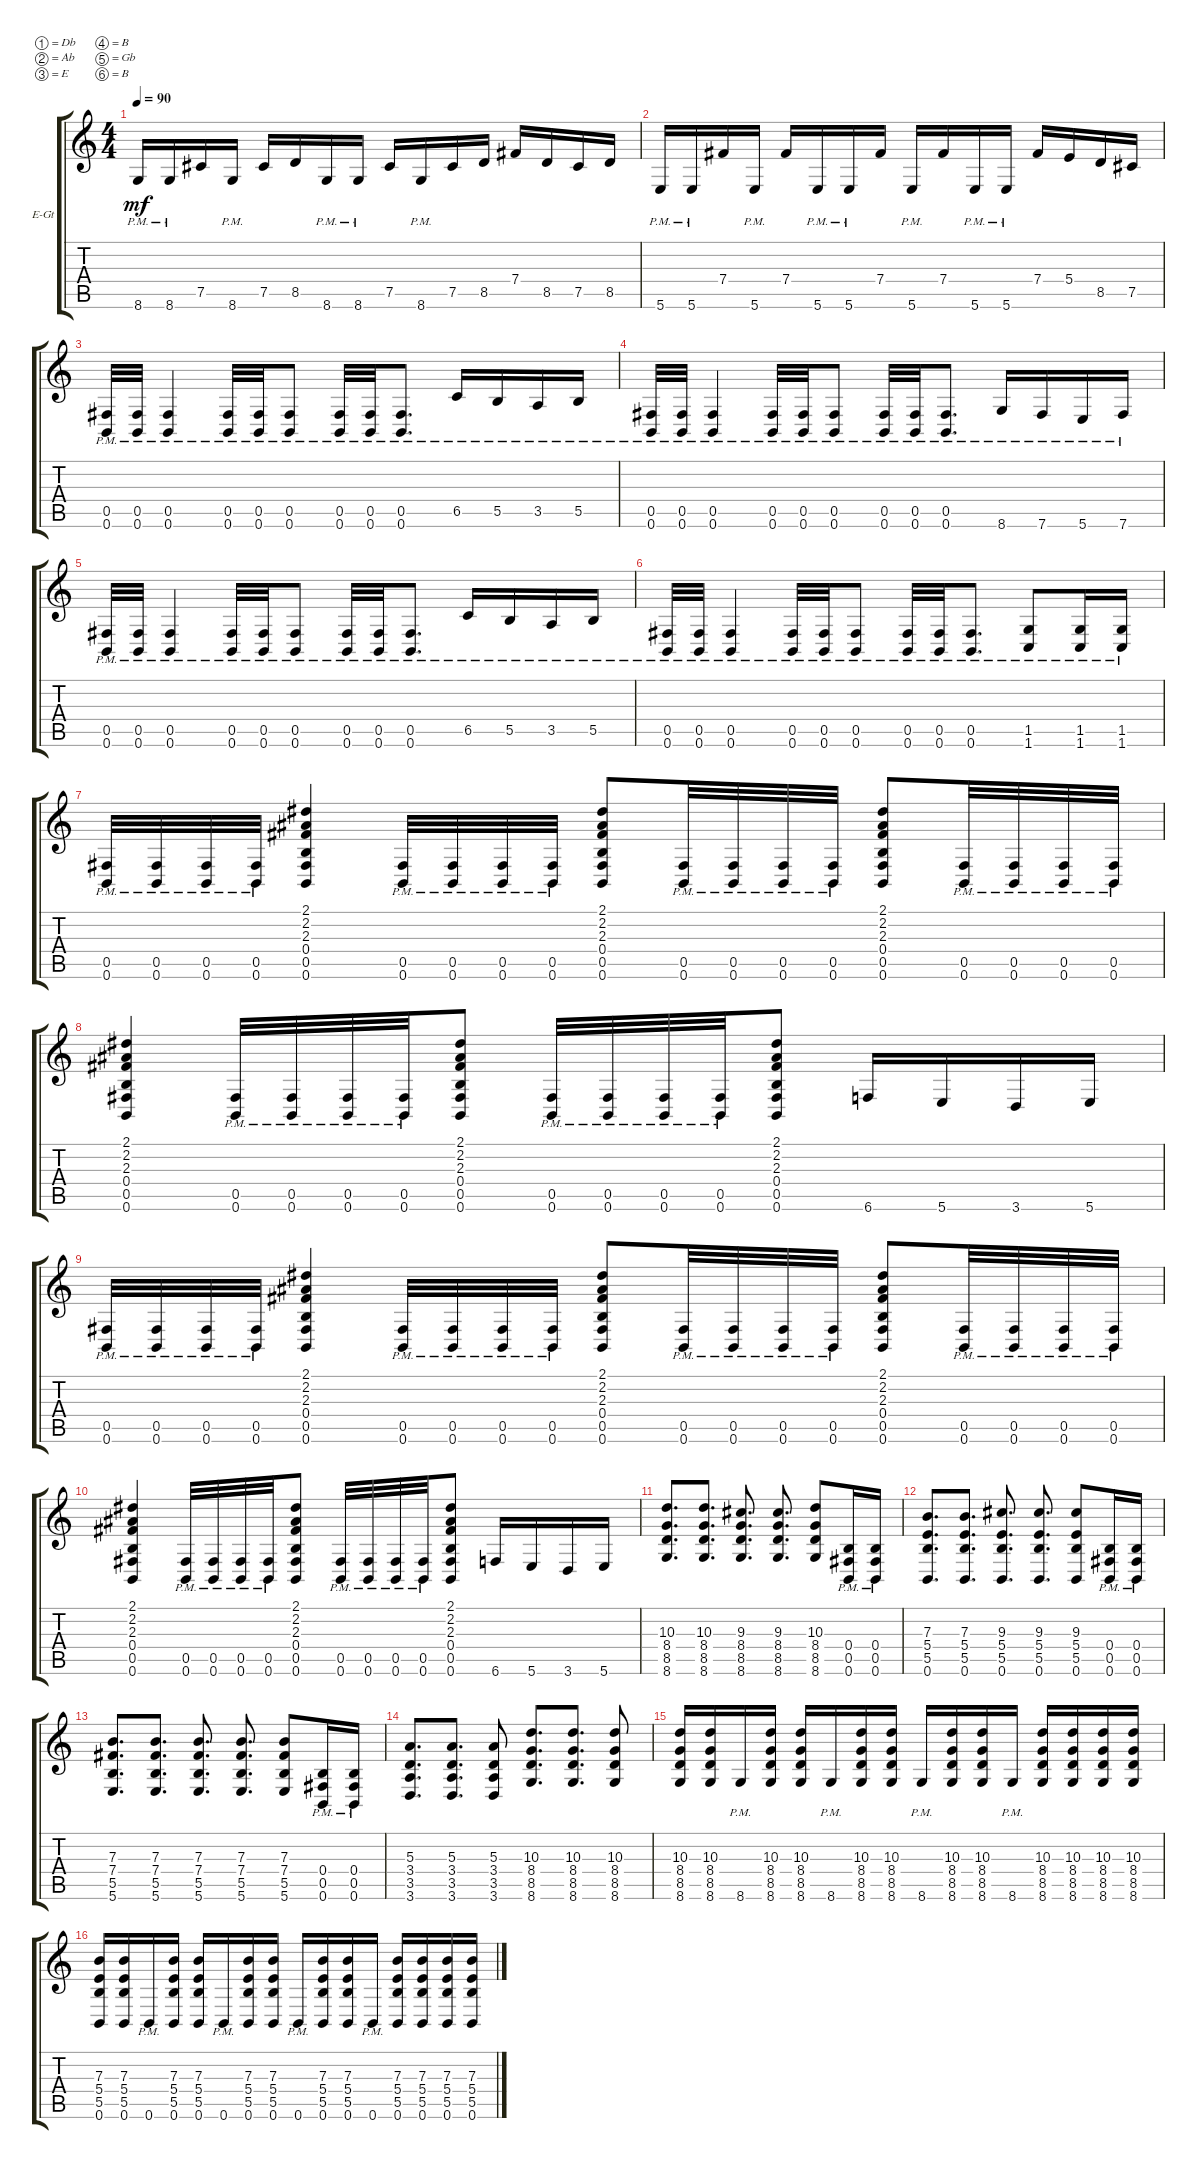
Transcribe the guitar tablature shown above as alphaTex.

\defaultSystemsLayout 4
\bracketExtendMode groupsimilarinstruments
\firstSystemTrackNameOrientation horizontal
\otherSystemsTrackNameOrientation horizontal
\track ("Electric Guitar" "E-Gt") {instrument distortionguitar}
\staff {score tabs}
\tuning (Db4 Ab3 E3 B2 Gb2 B1)
\ts (4 4)
\tempo 90
\clef g2
\ks c
8.6{pm}.16{dy mf} 8.6{pm}.16 7.5.16 8.6{pm}.16 7.5.16 8.5.16 8.6{pm}.16 8.6{pm}.16 7.5.16 8.6{pm}.16 7.5.16 8.5.16 7.4.16 8.5.16 7.5.16 8.5.16 |
5.6{pm}.16 5.6{pm}.16 7.4.16 5.6{pm}.16 7.4.16 5.6{pm}.16 5.6{pm}.16 7.4.16 5.6{pm}.16 7.4.16 5.6{pm}.16 5.6{pm}.16 7.4.16 5.4.16 8.5.16 7.5.16 |
(0.6{pm} 0.5{pm}).32 (0.6{pm} 0.5{pm}).32 (0.6{pm} 0.5{pm}).4 (0.6{pm} 0.5{pm}).32 (0.6{pm} 0.5{pm}).32 (0.6{pm} 0.5{pm}).8 (0.6{pm} 0.5{pm}).32 (0.6{pm} 0.5{pm}).32 (0.6{pm} 0.5{pm}).8{d} 6.5{pm}.16 5.5{pm}.16 3.5{pm}.16 5.5{pm}.16 |
(0.6{pm} 0.5{pm}).32 (0.6{pm} 0.5{pm}).32 (0.6{pm} 0.5{pm}).4 (0.6{pm} 0.5{pm}).32 (0.6{pm} 0.5{pm}).32 (0.6{pm} 0.5{pm}).8 (0.6{pm} 0.5{pm}).32 (0.6{pm} 0.5{pm}).32 (0.6{pm} 0.5{pm}).8{d} 8.6{pm}.16 7.6{pm}.16 5.6{pm}.16 7.6{pm}.16 |
(0.6{pm} 0.5{pm}).32 (0.6{pm} 0.5{pm}).32 (0.6{pm} 0.5{pm}).4 (0.6{pm} 0.5{pm}).32 (0.6{pm} 0.5{pm}).32 (0.6{pm} 0.5{pm}).8 (0.6{pm} 0.5{pm}).32 (0.6{pm} 0.5{pm}).32 (0.6{pm} 0.5{pm}).8{d} 6.5{pm}.16 5.5{pm}.16 3.5{pm}.16 5.5{pm}.16 |
(0.6{pm} 0.5{pm}).32 (0.6{pm} 0.5{pm}).32 (0.6{pm} 0.5{pm}).4 (0.6{pm} 0.5{pm}).32 (0.6{pm} 0.5{pm}).32 (0.6{pm} 0.5{pm}).8 (0.6{pm} 0.5{pm}).32 (0.6{pm} 0.5{pm}).32 (0.6{pm} 0.5{pm}).8{d} (1.5{pm} 1.6{pm}).8 (1.5{pm} 1.6{pm}).16 (1.5{pm} 1.6{pm}).16 |
(0.6{pm} 0.5{pm}).32 (0.6{pm} 0.5{pm}).32 (0.6{pm} 0.5{pm}).32 (0.5{pm} 0.6{pm}).32 (0.6 0.5 0.4 2.3 2.2 2.1).4 (0.6{pm} 0.5{pm}).32 (0.6{pm} 0.5{pm}).32 (0.6{pm} 0.5{pm}).32 (0.5{pm} 0.6{pm}).32 (0.6 0.5 0.4 2.3 2.2 2.1).8 (0.6{pm} 0.5{pm}).32 (0.6{pm} 0.5{pm}).32 (0.6{pm} 0.5{pm}).32 (0.5{pm} 0.6{pm}).32 (0.6 0.5 0.4 2.3 2.2 2.1).8 (0.6{pm} 0.5{pm}).32 (0.6{pm} 0.5{pm}).32 (0.6{pm} 0.5{pm}).32 (0.5{pm} 0.6{pm}).32 |
(0.6 0.5 0.4 2.3 2.2 2.1).4 (0.6{pm} 0.5{pm}).32 (0.6{pm} 0.5{pm}).32 (0.6{pm} 0.5{pm}).32 (0.5{pm} 0.6{pm}).32 (0.6 0.5 0.4 2.3 2.2 2.1).8 (0.6{pm} 0.5{pm}).32 (0.6{pm} 0.5{pm}).32 (0.6{pm} 0.5{pm}).32 (0.5{pm} 0.6{pm}).32 (0.6 0.5 0.4 2.3 2.2 2.1).8 6.6.16 5.6.16 3.6.16 5.6.16 |
(0.6{pm} 0.5{pm}).32 (0.6{pm} 0.5{pm}).32 (0.6{pm} 0.5{pm}).32 (0.5{pm} 0.6{pm}).32 (0.6 0.5 0.4 2.3 2.2 2.1).4 (0.6{pm} 0.5{pm}).32 (0.6{pm} 0.5{pm}).32 (0.6{pm} 0.5{pm}).32 (0.5{pm} 0.6{pm}).32 (0.6 0.5 0.4 2.3 2.2 2.1).8 (0.6{pm} 0.5{pm}).32 (0.6{pm} 0.5{pm}).32 (0.6{pm} 0.5{pm}).32 (0.5{pm} 0.6{pm}).32 (0.6 0.5 0.4 2.3 2.2 2.1).8 (0.6{pm} 0.5{pm}).32 (0.6{pm} 0.5{pm}).32 (0.6{pm} 0.5{pm}).32 (0.5{pm} 0.6{pm}).32 |
(0.6 0.5 0.4 2.3 2.2 2.1).4 (0.6{pm} 0.5{pm}).32 (0.6{pm} 0.5{pm}).32 (0.6{pm} 0.5{pm}).32 (0.5{pm} 0.6{pm}).32 (0.6 0.5 0.4 2.3 2.2 2.1).8 (0.6{pm} 0.5{pm}).32 (0.6{pm} 0.5{pm}).32 (0.6{pm} 0.5{pm}).32 (0.5{pm} 0.6{pm}).32 (0.6 0.5 0.4 2.3 2.2 2.1).8 6.6.16 5.6.16 3.6.16 5.6.16 |
(8.6 8.5 8.4 10.3).8{d} (8.6 8.5 8.4 10.3).8{d} (8.6 8.5 8.4 9.3).8{d} (8.6 8.5 8.4 9.3).8{d} (8.6 8.5 8.4 10.3).8 (0.6{pm} 0.5{pm} 0.4{pm}).16 (0.6{pm} 0.5{pm} 0.4{pm}).16 |
(5.5 5.4 7.3 0.6).8{d} (0.6 5.5 5.4 7.3).8{d} (0.6 5.5 5.4 9.3).8{d} (0.6 5.4 5.5 9.3).8{d} (5.5 0.6 5.4 9.3).8 (0.6{pm} 0.5{pm} 0.4{pm}).16 (0.6{pm} 0.5{pm} 0.4{pm}).16 |
(5.6 5.5 7.4 7.3).8{d} (5.6 5.5 7.4 7.3).8{d} (5.6 5.5 7.4 7.3).8{d} (5.6 5.5 7.4 7.3).8{d} (5.6 5.5 7.4 7.3).8 (0.5{pm} 0.4{pm} 0.6{pm}).16 (0.4{pm} 0.5{pm} 0.6{pm}).16 |
(3.6 3.5 3.4 5.3).8{d} (3.6 3.5 3.4 5.3).8{d} (3.6 3.5 3.4 5.3).8 (8.6 8.5 8.4 10.3).8{d} (8.6 8.5 8.4 10.3).8{d} (8.6 8.5 8.4 10.3).8 |
(8.6 8.5 8.4 10.3).16 (8.6 8.5 8.4 10.3).16 8.6{pm}.16 (8.6 8.5 8.4 10.3).16 (8.6 8.5 8.4 10.3).16 8.6{pm}.16 (8.6 8.5 8.4 10.3).16 (8.6 8.5 8.4 10.3).16 8.6{pm}.16 (8.6 8.5 8.4 10.3).16 (8.6 8.5 8.4 10.3).16 8.6{pm}.16 (8.6 8.5 8.4 10.3).16 (8.6 8.5 8.4 10.3).16 (8.6 8.5 8.4 10.3).16 (8.6 8.4 8.5 10.3).16 |
(0.6 5.5 5.4 7.3).16 (0.6 5.5 5.4 7.3).16 0.6{pm}.16 (5.5 5.4 7.3 0.6).16 (0.6 5.5 5.4 7.3).16 0.6{pm}.16 (0.6 5.5 5.4 7.3).16 (0.6 5.5 5.4 7.3).16 0.6{pm}.16 (0.6 5.5 5.4 7.3).16 (0.6 5.5 5.4 7.3).16 0.6{pm}.16 (0.6 5.5 5.4 7.3).16 (0.6 5.5 5.4 7.3).16 (0.6 5.5 5.4 7.3).16 (5.5 5.4 7.3 0.6).16
